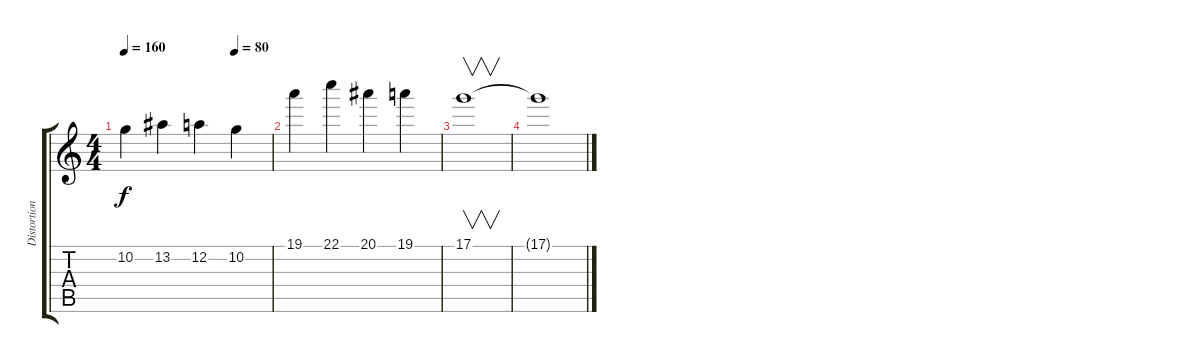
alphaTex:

\track ("Distortion Guitar III" "Distortion") {instrument overdrivenguitar}
\staff {score tabs}
\tuning (D4 A3 F3 C3 G2 D2) {hide}
\ts (4 4)
\tempo 160
\tempo (80 0.75)
\clef g2
\ks c
10.2.4{dy f} 13.2.4 12.2.4 10.2.4 |
19.1.4 22.1.4 20.1.4 19.1.4 |
17.1.1{v} |
17.1{t}.1
